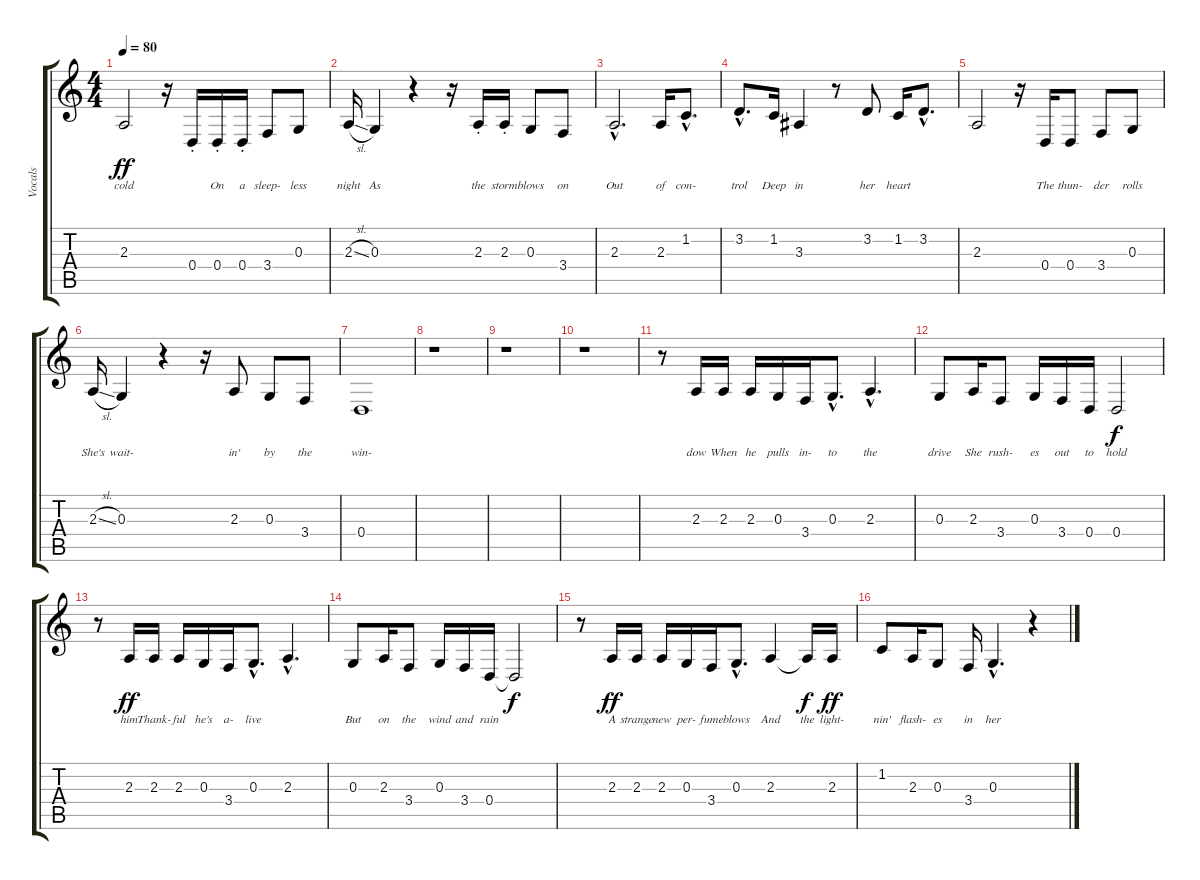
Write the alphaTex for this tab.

\track ("Vocals" "Vocals") {instrument lead6voice}
\staff {score tabs}
\tuning (E4 B3 G3 D3 A2 E2) {hide}
\ts (4 4)
\tempo 80
\clef g2
\ks c
2.3.2{lyrics (0 "cold") lyrics (1 "") lyrics (2 "") lyrics (3 "") lyrics (4 "") dy ff} r.16 0.4{st}.16{lyrics (0 "") lyrics (1 "") lyrics (2 "") lyrics (3 "") lyrics (4 "")} 0.4{st}.16{lyrics (0 "On") lyrics (1 "") lyrics (2 "") lyrics (3 "") lyrics (4 "")} 0.4{st}.16{lyrics (0 "a") lyrics (1 "") lyrics (2 "") lyrics (3 "") lyrics (4 "")} 3.4.8{lyrics (0 "sleep-") lyrics (1 "") lyrics (2 "") lyrics (3 "") lyrics (4 "")} 0.3.8{lyrics (0 "less") lyrics (1 "") lyrics (2 "") lyrics (3 "") lyrics (4 "")} |
2.3{sl}.16{lyrics (0 "night") lyrics (1 "") lyrics (2 "") lyrics (3 "") lyrics (4 "")} 0.3.4{lyrics (0 "As") lyrics (1 "") lyrics (2 "") lyrics (3 "") lyrics (4 "")} r.4 r.16 2.3{st}.16{lyrics (0 "the") lyrics (1 "") lyrics (2 "") lyrics (3 "") lyrics (4 "")} 2.3{st}.16{lyrics (0 "storm") lyrics (1 "") lyrics (2 "") lyrics (3 "") lyrics (4 "")} 0.3.8{lyrics (0 "blows") lyrics (1 "") lyrics (2 "") lyrics (3 "") lyrics (4 "")} 3.4.8{lyrics (0 "on") lyrics (1 "") lyrics (2 "") lyrics (3 "") lyrics (4 "")} |
2.3{hac}.2{d lyrics (0 "Out") lyrics (1 "") lyrics (2 "") lyrics (3 "") lyrics (4 "")} 2.3.16{lyrics (0 "of") lyrics (1 "") lyrics (2 "") lyrics (3 "") lyrics (4 "")} 1.2{hac}.8{d lyrics (0 "con-") lyrics (1 "") lyrics (2 "") lyrics (3 "") lyrics (4 "")} |
3.2{hac}.8{d lyrics (0 "trol") lyrics (1 "") lyrics (2 "") lyrics (3 "") lyrics (4 "")} 1.2.16{lyrics (0 "Deep") lyrics (1 "") lyrics (2 "") lyrics (3 "") lyrics (4 "")} 3.3.4{lyrics (0 "in") lyrics (1 "") lyrics (2 "") lyrics (3 "") lyrics (4 "")} r.8 3.2.8{lyrics (0 "her") lyrics (1 "") lyrics (2 "") lyrics (3 "") lyrics (4 "")} 1.2.16{lyrics (0 "heart") lyrics (1 "") lyrics (2 "") lyrics (3 "") lyrics (4 "")} 3.2{hac}.8{d lyrics (0 "") lyrics (1 "") lyrics (2 "") lyrics (3 "") lyrics (4 "")} |
2.3.2{lyrics (0 "") lyrics (1 "") lyrics (2 "") lyrics (3 "") lyrics (4 "")} r.16 0.4.16{lyrics (0 "The") lyrics (1 "") lyrics (2 "") lyrics (3 "") lyrics (4 "")} 0.4.8{lyrics (0 "thun-") lyrics (1 "") lyrics (2 "") lyrics (3 "") lyrics (4 "")} 3.4.8{lyrics (0 "der") lyrics (1 "") lyrics (2 "") lyrics (3 "") lyrics (4 "")} 0.3.8{lyrics (0 "rolls") lyrics (1 "") lyrics (2 "") lyrics (3 "") lyrics (4 "")} |
2.3{sl}.16{lyrics (0 "She's") lyrics (1 "") lyrics (2 "") lyrics (3 "") lyrics (4 "")} 0.3.4{lyrics (0 "wait-") lyrics (1 "") lyrics (2 "") lyrics (3 "") lyrics (4 "")} r.4 r.16 2.3.8{lyrics (0 "in'") lyrics (1 "") lyrics (2 "") lyrics (3 "") lyrics (4 "")} 0.3.8{lyrics (0 "by") lyrics (1 "") lyrics (2 "") lyrics (3 "") lyrics (4 "")} 3.4.8{lyrics (0 "the") lyrics (1 "") lyrics (2 "") lyrics (3 "") lyrics (4 "")} |
0.4.1{lyrics (0 "win-") lyrics (1 "") lyrics (2 "") lyrics (3 "") lyrics (4 "")} |
r.1 |
r.1 |
r.1 |
r.8 2.3.16{lyrics (0 "dow") lyrics (1 "") lyrics (2 "") lyrics (3 "") lyrics (4 "")} 2.3.16{lyrics (0 "When") lyrics (1 "") lyrics (2 "") lyrics (3 "") lyrics (4 "")} 2.3.16{lyrics (0 "he") lyrics (1 "") lyrics (2 "") lyrics (3 "") lyrics (4 "")} 0.3.16{lyrics (0 "pulls") lyrics (1 "") lyrics (2 "") lyrics (3 "") lyrics (4 "")} 3.4.16{lyrics (0 "in-") lyrics (1 "") lyrics (2 "") lyrics (3 "") lyrics (4 "")} 0.3{hac}.8{d lyrics (0 "to") lyrics (1 "") lyrics (2 "") lyrics (3 "") lyrics (4 "")} 2.3{hac}.4{d lyrics (0 "the") lyrics (1 "") lyrics (2 "") lyrics (3 "") lyrics (4 "")} |
0.3.8{lyrics (0 "drive") lyrics (1 "") lyrics (2 "") lyrics (3 "") lyrics (4 "")} 2.3.16{lyrics (0 "She") lyrics (1 "") lyrics (2 "") lyrics (3 "") lyrics (4 "")} 3.4.8{lyrics (0 "rush-") lyrics (1 "") lyrics (2 "") lyrics (3 "") lyrics (4 "")} 0.3.16{lyrics (0 "es") lyrics (1 "") lyrics (2 "") lyrics (3 "") lyrics (4 "")} 3.4.16{lyrics (0 "out") lyrics (1 "") lyrics (2 "") lyrics (3 "") lyrics (4 "")} 0.4.16{lyrics (0 "to") lyrics (1 "") lyrics (2 "") lyrics (3 "") lyrics (4 "")} 0.4.2{lyrics (0 "hold") lyrics (1 "") lyrics (2 "") lyrics (3 "") lyrics (4 "") dy f} |
r.8 2.3.16{lyrics (0 "him") lyrics (1 "") lyrics (2 "") lyrics (3 "") lyrics (4 "") dy ff} 2.3.16{lyrics (0 "Thank-") lyrics (1 "") lyrics (2 "") lyrics (3 "") lyrics (4 "")} 2.3.16{lyrics (0 "ful") lyrics (1 "") lyrics (2 "") lyrics (3 "") lyrics (4 "")} 0.3.16{lyrics (0 "he's") lyrics (1 "") lyrics (2 "") lyrics (3 "") lyrics (4 "")} 3.4.16{lyrics (0 "a-") lyrics (1 "") lyrics (2 "") lyrics (3 "") lyrics (4 "")} 0.3{hac}.8{d lyrics (0 "live") lyrics (1 "") lyrics (2 "") lyrics (3 "") lyrics (4 "")} 2.3{hac}.4{d lyrics (0 "") lyrics (1 "") lyrics (2 "") lyrics (3 "") lyrics (4 "")} |
0.3.8{lyrics (0 "But") lyrics (1 "") lyrics (2 "") lyrics (3 "") lyrics (4 "")} 2.3.16{lyrics (0 "on") lyrics (1 "") lyrics (2 "") lyrics (3 "") lyrics (4 "")} 3.4.8{lyrics (0 "the") lyrics (1 "") lyrics (2 "") lyrics (3 "") lyrics (4 "")} 0.3.16{lyrics (0 "wind") lyrics (1 "") lyrics (2 "") lyrics (3 "") lyrics (4 "")} 3.4.16{lyrics (0 "and") lyrics (1 "") lyrics (2 "") lyrics (3 "") lyrics (4 "")} 0.4.16{lyrics (0 "rain") lyrics (1 "") lyrics (2 "") lyrics (3 "") lyrics (4 "")} 0.4{t}.2{lyrics (0 "") lyrics (1 "") lyrics (2 "") lyrics (3 "") lyrics (4 "") dy f} |
r.8 2.3.16{lyrics (0 "A") lyrics (1 "") lyrics (2 "") lyrics (3 "") lyrics (4 "") dy ff} 2.3.16{lyrics (0 "strange") lyrics (1 "") lyrics (2 "") lyrics (3 "") lyrics (4 "")} 2.3.16{lyrics (0 "new") lyrics (1 "") lyrics (2 "") lyrics (3 "") lyrics (4 "")} 0.3.16{lyrics (0 "per-") lyrics (1 "") lyrics (2 "") lyrics (3 "") lyrics (4 "")} 3.4.16{lyrics (0 "fume") lyrics (1 "") lyrics (2 "") lyrics (3 "") lyrics (4 "")} 0.3{hac}.8{d lyrics (0 "blows") lyrics (1 "") lyrics (2 "") lyrics (3 "") lyrics (4 "")} 2.3.4{lyrics (0 "And") lyrics (1 "") lyrics (2 "") lyrics (3 "") lyrics (4 "")} 2.3{t}.16{lyrics (0 "the") lyrics (1 "") lyrics (2 "") lyrics (3 "") lyrics (4 "") dy f} 2.3.16{lyrics (0 "light-") lyrics (1 "") lyrics (2 "") lyrics (3 "") lyrics (4 "") dy ff} |
1.2.8{lyrics (0 "nin'") lyrics (1 "") lyrics (2 "") lyrics (3 "") lyrics (4 "")} 2.3.16{lyrics (0 "flash-") lyrics (1 "") lyrics (2 "") lyrics (3 "") lyrics (4 "")} 0.3.8{lyrics (0 "es") lyrics (1 "") lyrics (2 "") lyrics (3 "") lyrics (4 "")} 3.4.16{lyrics (0 "in") lyrics (1 "") lyrics (2 "") lyrics (3 "") lyrics (4 "")} 0.3{hac}.4{d lyrics (0 "her") lyrics (1 "") lyrics (2 "") lyrics (3 "") lyrics (4 "")} r.4
